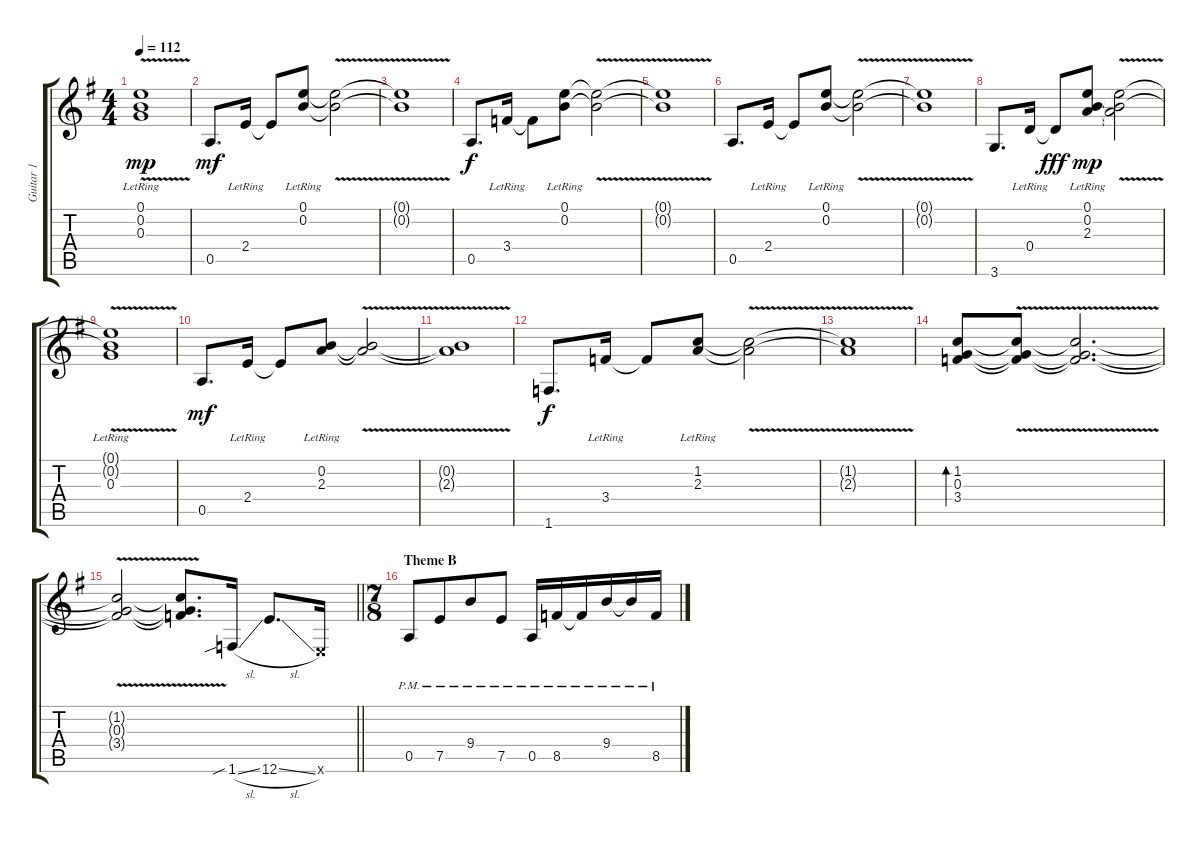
\track ("Guitar 1" "Guitar 1") {instrument distortionguitar}
\staff {score tabs}
\tuning (E4 B3 G3 D3 A2 E2) {hide}
\ts (4 4)
\tempo 112
\clef g2
\ks g
(0.1{v t} 0.2{v t} 0.3{v lr}).1{dy mp} |
0.5.8{d dy mf} 2.4{lr}.16 2.4{t}.8 (0.1{lr} 0.2{lr}).8 (0.1{v t} 0.2{v t}).2 |
(0.1{v t} 0.2{v t}).1 |
0.5.8{d dy f} 3.4{lr}.16 3.4{t}.8 (0.1{lr} 0.2{lr}).8 (0.1{v t} 0.2{v t}).2 |
(0.1{v t} 0.2{v t}).1 |
0.5.8{d} 2.4{lr}.16 2.4{t}.8 (0.1{lr} 0.2{lr}).8 (0.1{v t} 0.2{v t}).2 |
(0.1{v t} 0.2{v t}).1 |
3.6.8{d} 0.4{lr}.16 0.4{t}.8{dy fff} (0.1{lr} 0.2{lr} 2.3{lr}).8{dy mp} (0.1{v t} 0.2{v t} 2.3{v t}).2 |
(0.1{v t} 0.2{v t} 0.3{v lr}).1 |
0.5.8{d dy mf} 2.4{lr}.16 2.4{t}.8 (0.2{lr} 2.3{lr}).8 (0.2{v t} 2.3{v t}).2 |
(0.2{v t} 2.3{v t}).1 |
1.6.8{d dy f} 3.4{lr}.16 3.4{t}.8 (1.2{lr} 2.3{lr}).8 (1.2{v t} 2.3{v t}).2 |
(1.2{v t} 2.3{v t}).1 |
(1.2 0.3 3.4).8{bd 30} (1.2{v t} 0.3{v t} 3.4{v t}).8 (1.2{v t} 0.3{v t} 3.4{v t}).2{d} |
\barLineRight lightlight
(1.2{v t} 0.3{v t} 3.4{v t}).2 (1.2{v t} 0.3{v t} 3.4{v t}).8{d} 1.6{sib sl}.16 12.6{sl}.8{d} 0.6{x}.16 |
\ts (7 8)
\section ("" "Theme B")
0.5{pm}.8 7.5{pm}.8 9.4{pm}.8 7.5{pm}.8 0.5{pm}.16 8.5{pm}.16 8.5{pm t}.16 9.4{pm}.16 9.4{pm t}.16 8.5{pm}.16
